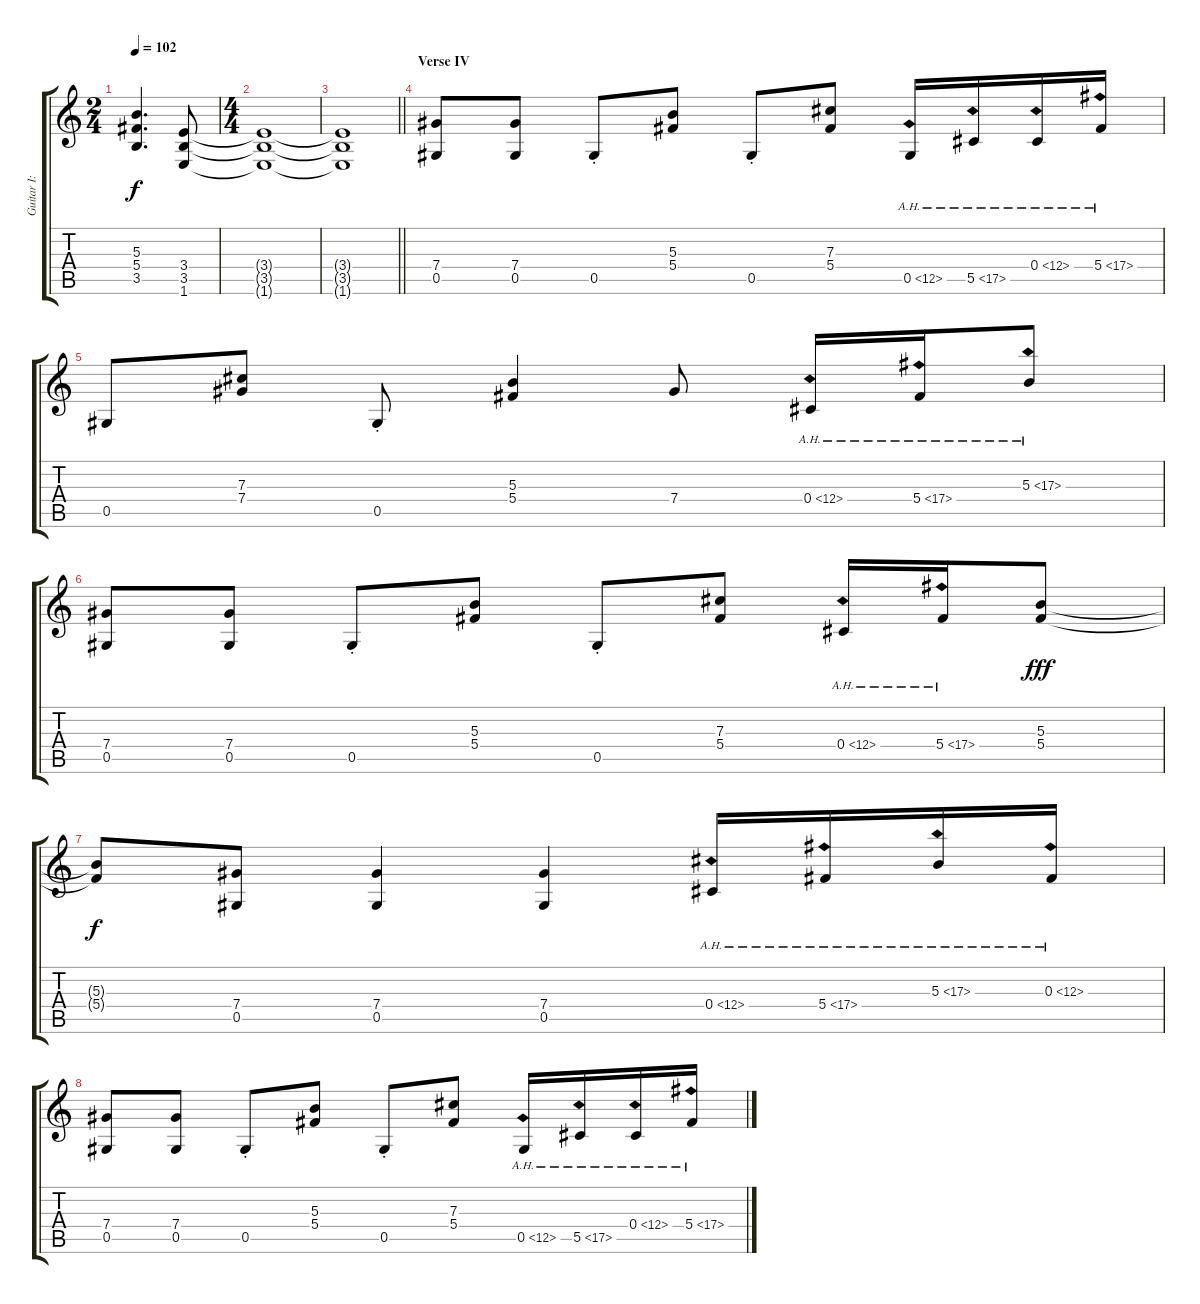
\track ("Guitar I: IommI" "Guitar I: ") {instrument distortionguitar}
\staff {score tabs}
\tuning (Eb4 Bb3 Gb3 Db3 Ab2 Eb2) {hide}
\ts (2 4)
\tempo 102
\clef g2
\ks c
(5.3 5.4 3.5).4{d dy f} (3.4 3.5 1.6).8 |
\ts (4 4)
(3.4{t} 3.5{t} 1.6{t}).1 |
\barLineRight lightlight
(3.4{t} 3.5{t} 1.6{t}).1 |
\section ("" "Verse IV")
(7.4 0.5).8 (7.4 0.5).8 0.5{st}.8 (5.3 5.4).8 0.5{st}.8 (7.3 5.4).8 0.5{ah 12}.16 5.5{ah 12}.16 0.4{ah 12}.16 5.4{ah 12}.16 |
0.5.8 (7.3 7.4).8 0.5{st}.8 (5.3 5.4).4 7.4.8 0.4{ah 12}.16 5.4{ah 12}.16 5.3{ah 12}.8 |
(7.4 0.5).8 (7.4 0.5).8 0.5{st}.8 (5.3 5.4).8 0.5{st}.8 (7.3 5.4).8 0.4{ah 12}.16 5.4{ah 12}.16 (5.3 5.4).8{dy fff} |
(5.3{t} 5.4{t}).8{dy f} (7.4 0.5).8 (7.4 0.5).4 (7.4 0.5).4 0.4{ah 12}.16 5.4{ah 12}.16 5.3{ah 12}.16 0.3{ah 12}.16 |
(7.4 0.5).8 (7.4 0.5).8 0.5{st}.8 (5.3 5.4).8 0.5{st}.8 (7.3 5.4).8 0.5{ah 12}.16 5.5{ah 12}.16 0.4{ah 12}.16 5.4{ah 12}.16
